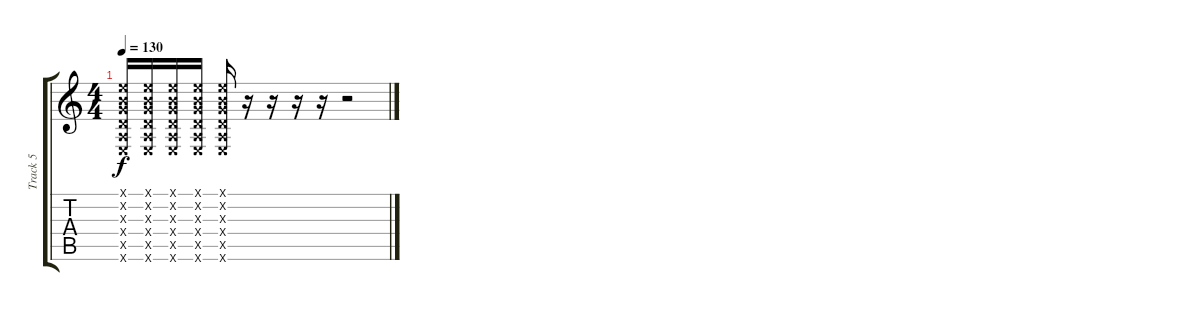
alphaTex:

\track ("Track 5" "Track 5") {instrument overdrivenguitar}
\staff {score tabs}
\tuning (E4 B3 G3 D3 A2 E2) {hide}
\ts (4 4)
\tempo 130
\clef g2
\ks c
(0.1{x} 0.2{x} 0.3{x} 0.4{x} 0.5{x} 0.6{x}).16{dy f volume 16} (0.1{x} 0.2{x} 0.3{x} 0.4{x} 0.5{x} 0.6{x}).16 (0.1{x} 0.2{x} 0.3{x} 0.4{x} 0.5{x} 0.6{x}).16 (0.1{x} 0.2{x} 0.3{x} 0.4{x} 0.5{x} 0.6{x}).16 (0.1{x} 0.2{x} 0.3{x} 0.4{x} 0.5{x} 0.6{x}).16 r.16 r.16 r.16 r.16 r.2{volume 13}
